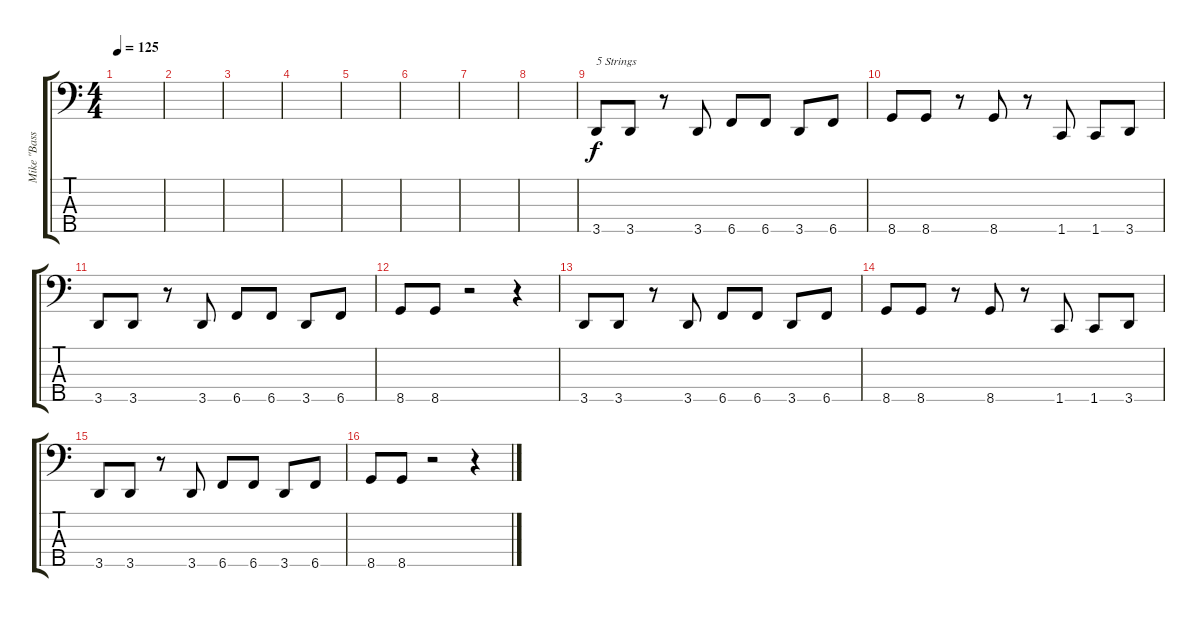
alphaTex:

\track ("Mike \"Bass\"" "Mike \"Bass") {instrument electricbassfinger}
\staff {score tabs}
\tuning (G2 D2 A1 E1 B0) {hide}
\ts (4 4)
\tempo 125
\clef f4
\ks c
|
|
|
|
|
|
|
|
3.5.8{txt "5 Strings"} 3.5.8 r.8 3.5.8 6.5.8 6.5.8 3.5.8 6.5.8 |
8.5.8 8.5.8 r.8 8.5.8 r.8 1.5.8 1.5.8 3.5.8 |
3.5.8 3.5.8 r.8 3.5.8 6.5.8 6.5.8 3.5.8 6.5.8 |
8.5.8 8.5.8 r.2 r.4 |
3.5.8 3.5.8 r.8 3.5.8 6.5.8 6.5.8 3.5.8 6.5.8 |
8.5.8 8.5.8 r.8 8.5.8 r.8 1.5.8 1.5.8 3.5.8 |
3.5.8 3.5.8 r.8 3.5.8 6.5.8 6.5.8 3.5.8 6.5.8 |
8.5.8 8.5.8 r.2 r.4
